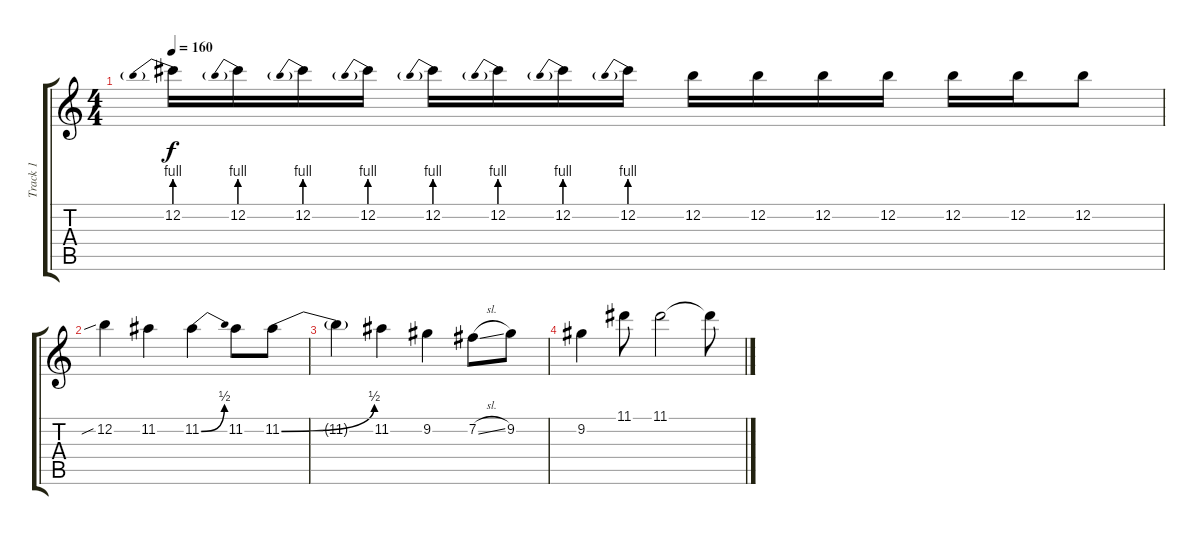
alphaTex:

\track ("Track 1" "Track 1") {instrument overdrivenguitar}
\staff {score tabs}
\tuning (E4 B3 G3 D3 A2 E2) {hide}
\ts (4 4)
\tempo 160
\clef g2
\ks c
12.2{be (prebend 0 4 60 4)}.16{dy f} 12.2{be (prebend 0 4 60 4)}.16 12.2{be (prebend 0 4 60 4)}.16 12.2{be (prebend 0 4 60 4)}.16 12.2{be (prebend 0 4 60 4)}.16 12.2{be (prebend 0 4 60 4)}.16 12.2{be (prebend 0 4 60 4)}.16 12.2{be (prebend 0 4 60 4)}.16 12.2.16 12.2.16 12.2.16 12.2.16 12.2.16 12.2.16 12.2.8 |
12.2{sib}.4{volume 10} 11.2.4 11.2{be (bend 0 0 60 2)}.4 11.2.8 11.2{be (bend 0 0 60 2)}.8{volume 4} |
11.2{t}.4 11.2.4 9.2.4 7.2{sl}.8 9.2.8{volume 1} |
9.2.4 11.1.8 11.1.2 11.1{t}.8
